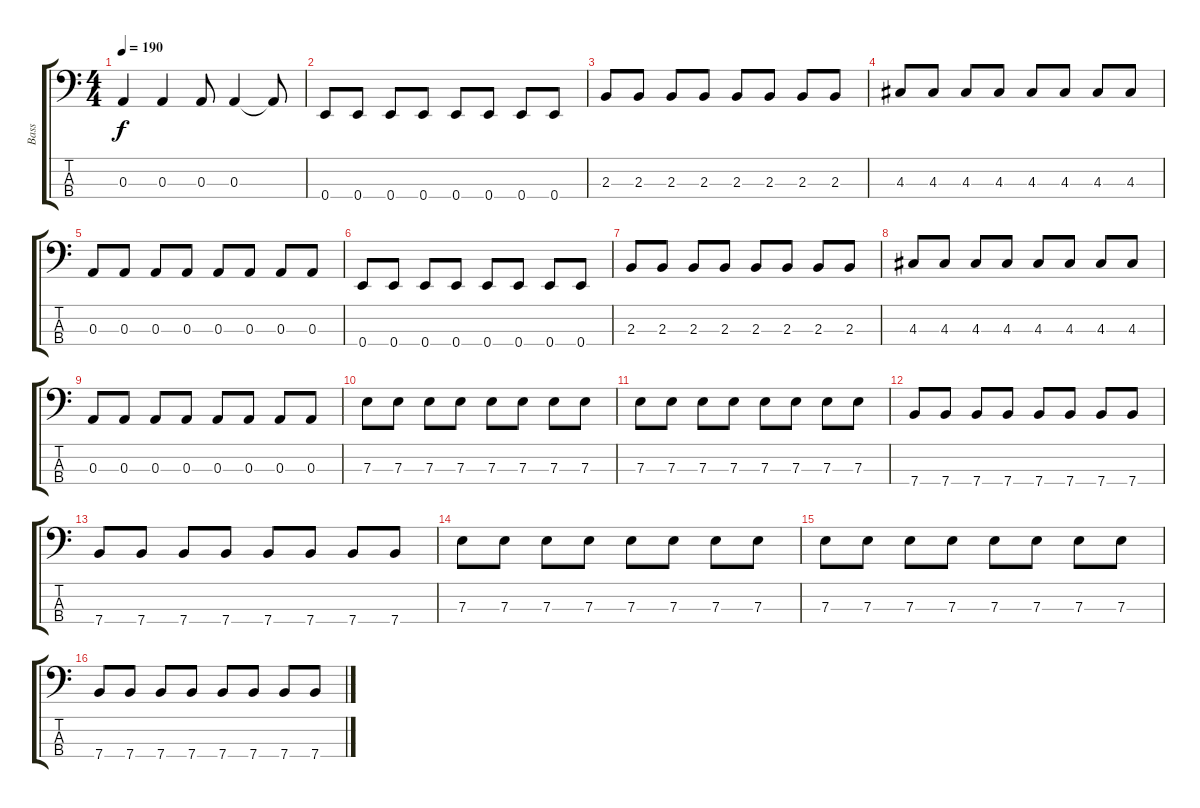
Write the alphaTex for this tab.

\track ("Bass" "Bass") {instrument electricbasspick}
\staff {score tabs}
\tuning (G2 D2 A1 E1) {hide}
\ts (4 4)
\tempo 190
\clef f4
\ks c
0.3.4{dy f} 0.3.4 0.3.8 0.3.4 0.3{t}.8 |
0.4.8{instrument electricbasspick} 0.4.8 0.4.8 0.4.8 0.4.8 0.4.8 0.4.8 0.4.8 |
2.3.8 2.3.8 2.3.8 2.3.8 2.3.8 2.3.8 2.3.8 2.3.8 |
4.3.8 4.3.8 4.3.8 4.3.8 4.3.8 4.3.8 4.3.8 4.3.8 |
0.3.8 0.3.8 0.3.8 0.3.8 0.3.8 0.3.8 0.3.8 0.3.8 |
0.4.8 0.4.8 0.4.8 0.4.8 0.4.8 0.4.8 0.4.8 0.4.8 |
2.3.8 2.3.8 2.3.8 2.3.8 2.3.8 2.3.8 2.3.8 2.3.8 |
4.3.8 4.3.8 4.3.8 4.3.8 4.3.8 4.3.8 4.3.8 4.3.8 |
0.3.8 0.3.8 0.3.8 0.3.8 0.3.8 0.3.8 0.3.8 0.3.8 |
7.3.8 7.3.8 7.3.8 7.3.8 7.3.8 7.3.8 7.3.8 7.3.8 |
7.3.8 7.3.8 7.3.8 7.3.8 7.3.8 7.3.8 7.3.8 7.3.8 |
7.4.8 7.4.8 7.4.8 7.4.8 7.4.8 7.4.8 7.4.8 7.4.8 |
7.4.8 7.4.8 7.4.8 7.4.8 7.4.8 7.4.8 7.4.8 7.4.8 |
7.3.8 7.3.8 7.3.8 7.3.8 7.3.8 7.3.8 7.3.8 7.3.8 |
7.3.8 7.3.8 7.3.8 7.3.8 7.3.8 7.3.8 7.3.8 7.3.8 |
7.4.8 7.4.8 7.4.8 7.4.8 7.4.8 7.4.8 7.4.8 7.4.8
